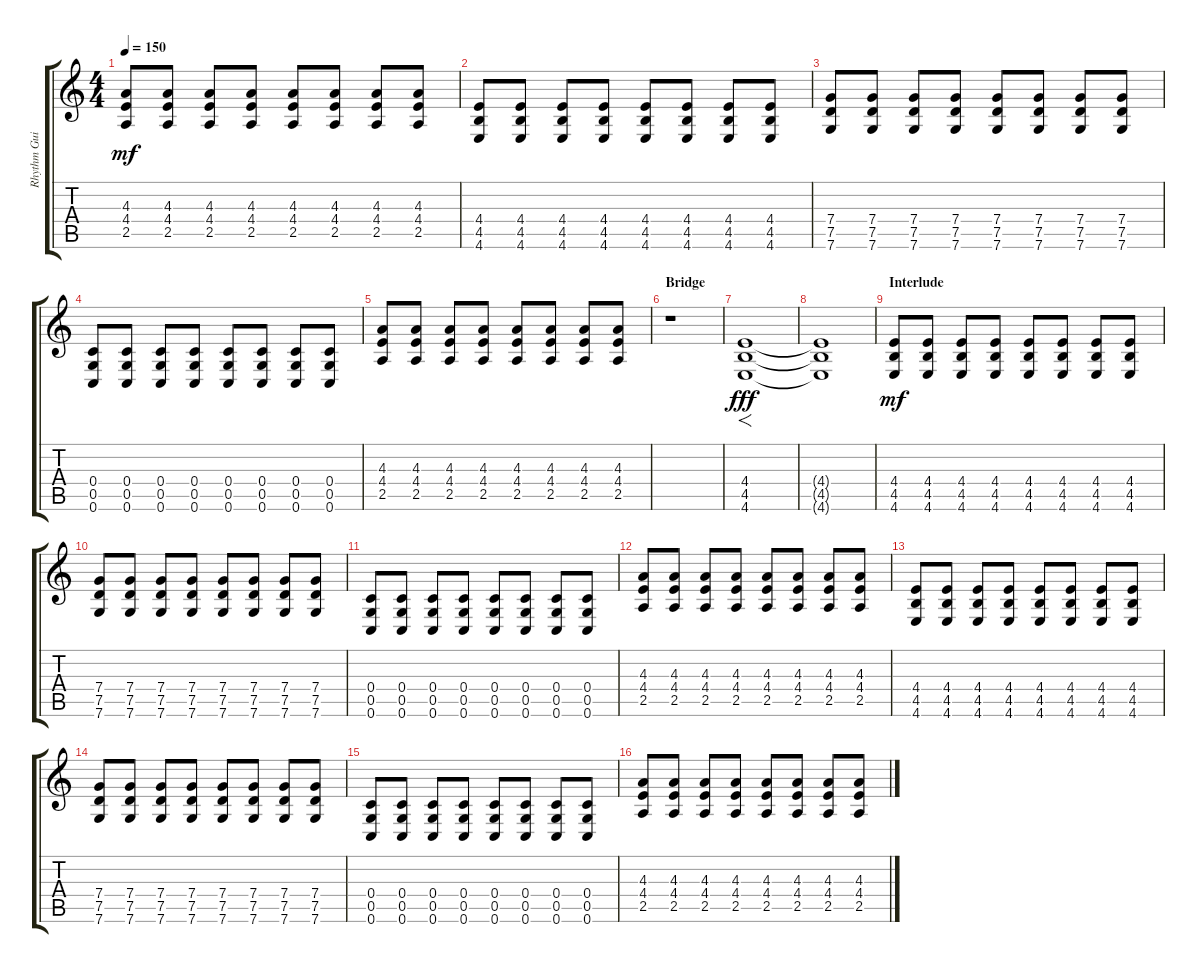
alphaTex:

\track ("Rhythm Guitar" "Rhythm Gui") {instrument acousticguitarsteel}
\staff {score tabs}
\tuning (D4 A3 F3 C3 G2 C2) {hide}
\ts (4 4)
\tempo 150
\clef g2
\ks c
(4.3 4.4 2.5).8{dy mf} (4.3 4.4 2.5).8 (4.3 4.4 2.5).8 (4.3 4.4 2.5).8 (4.3 4.4 2.5).8 (4.3 4.4 2.5).8 (4.3 4.4 2.5).8 (4.3 4.4 2.5).8 |
(4.4 4.5 4.6).8 (4.4 4.5 4.6).8 (4.4 4.5 4.6).8 (4.4 4.5 4.6).8 (4.4 4.5 4.6).8 (4.4 4.5 4.6).8 (4.4 4.5 4.6).8 (4.4 4.5 4.6).8 |
(7.4 7.5 7.6).8 (7.4 7.5 7.6).8 (7.4 7.5 7.6).8 (7.4 7.5 7.6).8 (7.4 7.5 7.6).8 (7.4 7.5 7.6).8 (7.4 7.5 7.6).8 (7.4 7.5 7.6).8 |
(0.4 0.5 0.6).8 (0.4 0.5 0.6).8 (0.4 0.5 0.6).8 (0.4 0.5 0.6).8 (0.4 0.5 0.6).8 (0.4 0.5 0.6).8 (0.4 0.5 0.6).8 (0.4 0.5 0.6).8 |
(4.3 4.4 2.5).8 (4.3 4.4 2.5).8 (4.3 4.4 2.5).8 (4.3 4.4 2.5).8 (4.3 4.4 2.5).8 (4.3 4.4 2.5).8 (4.3 4.4 2.5).8 (4.3 4.4 2.5).8 |
\section ("" "Bridge")
r.1 |
(4.4 4.5 4.6).1{f dy fff} |
(4.4{t} 4.5{t} 4.6{t}).1 |
\section ("" "Interlude")
(4.4 4.5 4.6).8{dy mf} (4.4 4.5 4.6).8 (4.4 4.5 4.6).8 (4.4 4.5 4.6).8 (4.4 4.5 4.6).8 (4.4 4.5 4.6).8 (4.4 4.5 4.6).8 (4.4 4.5 4.6).8 |
(7.4 7.5 7.6).8 (7.4 7.5 7.6).8 (7.4 7.5 7.6).8 (7.4 7.5 7.6).8 (7.4 7.5 7.6).8 (7.4 7.5 7.6).8 (7.4 7.5 7.6).8 (7.4 7.5 7.6).8 |
(0.4 0.5 0.6).8 (0.4 0.5 0.6).8 (0.4 0.5 0.6).8 (0.4 0.5 0.6).8 (0.4 0.5 0.6).8 (0.4 0.5 0.6).8 (0.4 0.5 0.6).8 (0.4 0.5 0.6).8 |
(4.3 4.4 2.5).8 (4.3 4.4 2.5).8 (4.3 4.4 2.5).8 (4.3 4.4 2.5).8 (4.3 4.4 2.5).8 (4.3 4.4 2.5).8 (4.3 4.4 2.5).8 (4.3 4.4 2.5).8 |
(4.4 4.5 4.6).8 (4.4 4.5 4.6).8 (4.4 4.5 4.6).8 (4.4 4.5 4.6).8 (4.4 4.5 4.6).8 (4.4 4.5 4.6).8 (4.4 4.5 4.6).8 (4.4 4.5 4.6).8 |
(7.4 7.5 7.6).8 (7.4 7.5 7.6).8 (7.4 7.5 7.6).8 (7.4 7.5 7.6).8 (7.4 7.5 7.6).8 (7.4 7.5 7.6).8 (7.4 7.5 7.6).8 (7.4 7.5 7.6).8 |
(0.4 0.5 0.6).8 (0.4 0.5 0.6).8 (0.4 0.5 0.6).8 (0.4 0.5 0.6).8 (0.4 0.5 0.6).8 (0.4 0.5 0.6).8 (0.4 0.5 0.6).8 (0.4 0.5 0.6).8 |
(4.3 4.4 2.5).8 (4.3 4.4 2.5).8 (4.3 4.4 2.5).8 (4.3 4.4 2.5).8 (4.3 4.4 2.5).8 (4.3 4.4 2.5).8 (4.3 4.4 2.5).8 (4.3 4.4 2.5).8
